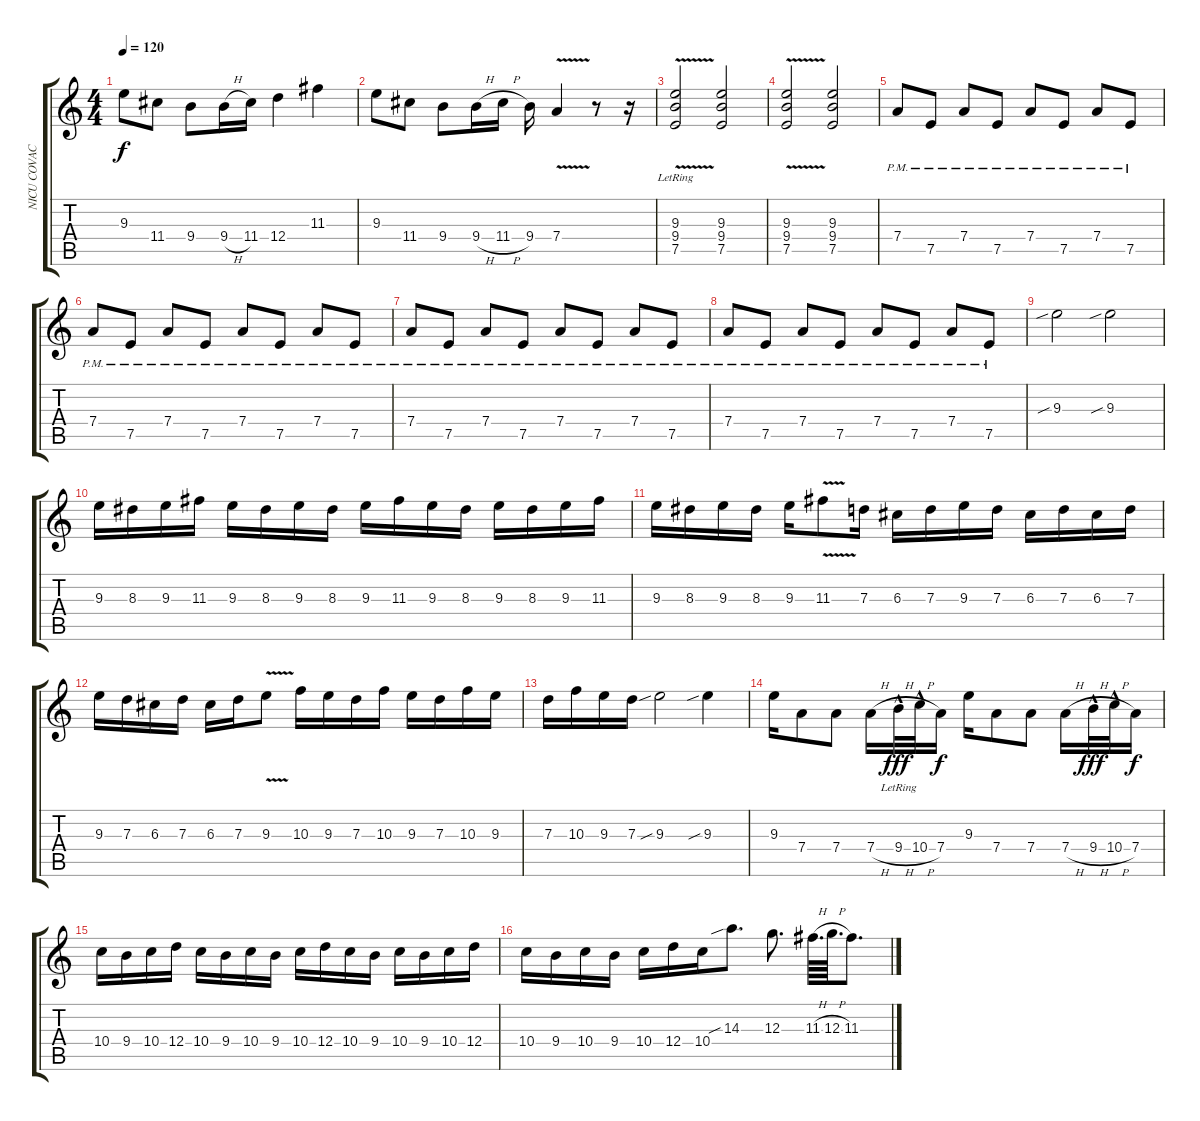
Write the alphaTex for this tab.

\track ("NICU COVACI" "NICU COVAC") {instrument overdrivenguitar}
\staff {score tabs}
\tuning (E4 B3 G3 D3 A2 E2) {hide}
\ts (4 4)
\tempo 120
\clef g2
\ks c
9.3.8{dy f} 11.4.8 9.4.8 9.4{h}.16 11.4.16 12.4.4 11.3.4 |
9.3.8 11.4.8 9.4.8 9.4{h}.16 11.4{h}.16 9.4.16 7.4{v}.4 r.8 r.16 |
(9.3{v lr} 9.4 7.5).2 (9.3 9.4 7.5).2 |
(9.3{v} 9.4 7.5).2 (9.3 9.4 7.5).2 |
7.4{pm}.8 7.5{pm}.8 7.4{pm}.8 7.5{pm}.8 7.4{pm}.8 7.5{pm}.8 7.4{pm}.8 7.5{pm}.8 |
7.4{pm}.8 7.5{pm}.8 7.4{pm}.8 7.5{pm}.8 7.4{pm}.8 7.5{pm}.8 7.4{pm}.8 7.5{pm}.8 |
7.4{pm}.8 7.5{pm}.8 7.4{pm}.8 7.5{pm}.8 7.4{pm}.8 7.5{pm}.8 7.4{pm}.8 7.5{pm}.8 |
7.4{pm}.8 7.5{pm}.8 7.4{pm}.8 7.5{pm}.8 7.4{pm}.8 7.5{pm}.8 7.4{pm}.8 7.5{pm}.8 |
9.3{sib}.2 9.3{sib}.2 |
9.3.16 8.3.16 9.3.16 11.3.16 9.3.16 8.3.16 9.3.16 8.3.16 9.3.16 11.3.16 9.3.16 8.3.16 9.3.16 8.3.16 9.3.16 11.3.16 |
9.3.16 8.3.16 9.3.16 8.3.16 9.3.16 11.3{v}.8 7.3.16 6.3.16 7.3.16 9.3.16 7.3.16 6.3.16 7.3.16 6.3.16 7.3.16 |
9.3.16 7.3.16 6.3.16 7.3.16 6.3.16 7.3.16 9.3{v}.8 10.3.16 9.3.16 7.3.16 10.3.16 9.3.16 7.3.16 10.3.16 9.3.16 |
7.3.16 10.3.16 9.3.16 7.3.16 9.3{sib}.2 9.3{sib}.4 |
9.3.16 7.4.8 7.4.8 7.4{h}.16 9.4{h hac lr}.32{dy fff} 10.4{h hac lr}.32 7.4.16{dy f} 9.3.16 7.4.8 7.4.8 7.4{h}.16 9.4{h hac}.32{dy fff} 10.4{h hac}.32 7.4.16{dy f} |
10.4.16 9.4.16 10.4.16 12.4.16 10.4.16 9.4.16 10.4.16 9.4.16 10.4.16 12.4.16 10.4.16 9.4.16 10.4.16 9.4.16 10.4.16 12.4.16 |
10.4.16 9.4.16 10.4.16 9.4.16 10.4.16 12.4.16 10.4.16 14.3{sib}.8{d} 12.3.8{d} 11.3{h}.64{d} 12.3{h}.64{d} 11.3.8{d}
